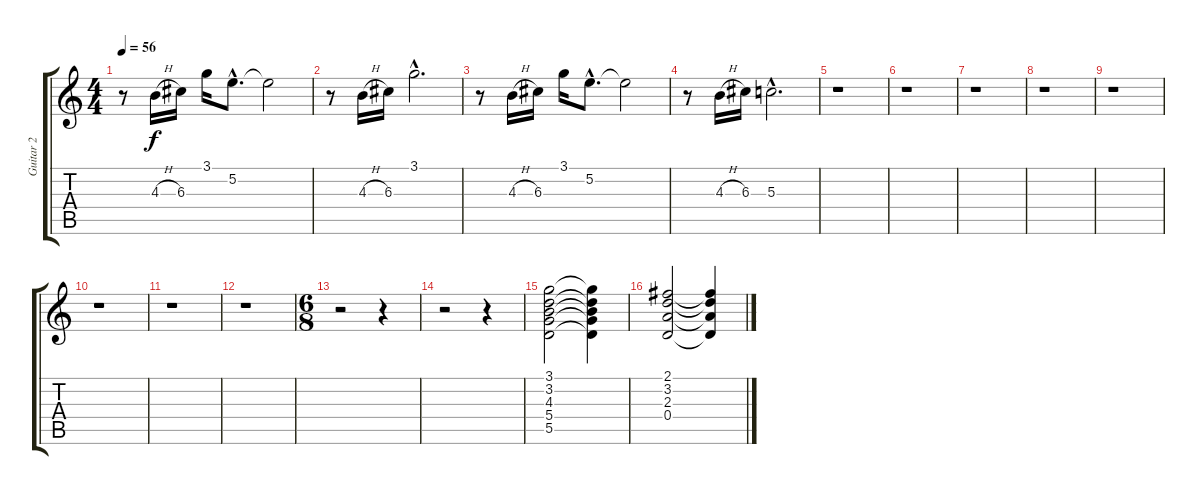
\track ("Guitar 2" "Guitar 2") {instrument acousticguitarsteel}
\staff {score tabs}
\tuning (E4 B3 G3 D3 A2 E2) {hide}
\ts (4 4)
\tempo 56
\clef g2
\ks c
r.8{dy f} 4.3{h}.16 6.3.16 3.1.16 5.2{hac}.8{d} 5.2{t}.2 |
r.8 4.3{h}.16 6.3.16 3.1{hac}.2{d} |
r.8 4.3{h}.16 6.3.16 3.1.16 5.2{hac}.8{d} 5.2{t}.2 |
r.8 4.3{h}.16 6.3.16 5.3{hac}.2{d} |
r.1 |
r.1 |
r.1 |
r.1 |
r.1 |
r.1 |
r.1 |
r.1 |
\ts (6 8)
r.2 r.4 |
r.2 r.4 |
(3.1 3.2 4.3 5.4 5.5).2 (3.1{t} 3.2{t} 4.3{t} 5.4{t} 5.5{t}).4 |
(2.1 3.2 2.3 0.4).2 (2.1{t} 3.2{t} 2.3{t} 0.4{t}).4
